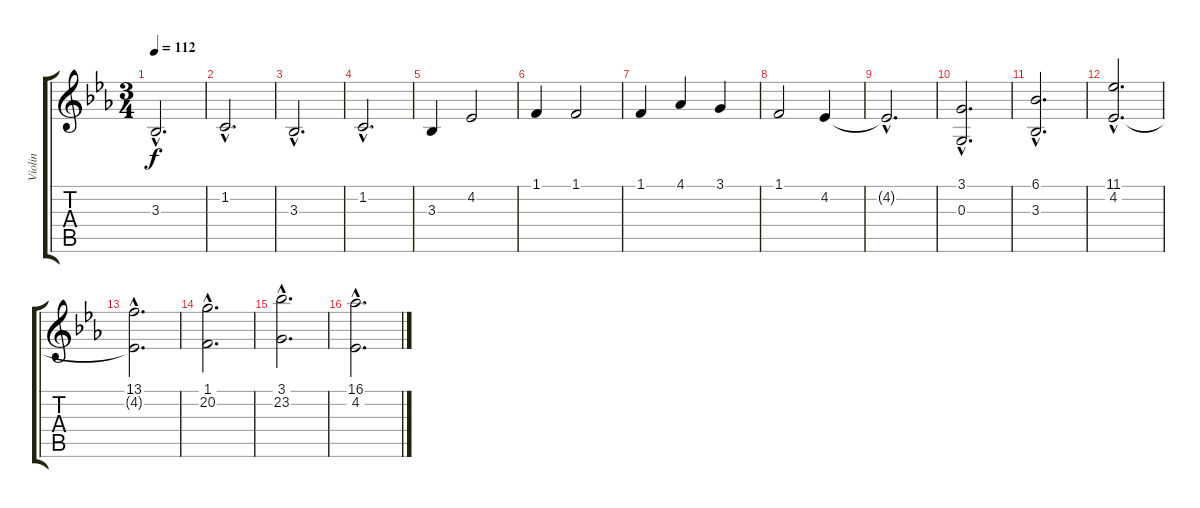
\track ("Violin" "Violin") {instrument tremolostrings}
\staff {score tabs}
\tuning (E4 B3 G3 D3 A2 E2) {hide}
\ts (3 4)
\tempo 112
\clef g2
\ks cminor
3.3{hac}.2{d dy f volume 4} |
1.2{hac}.2{d} |
3.3{hac}.2{d} |
1.2{hac}.2{d} |
3.3.4 4.2.2 |
1.1.4 1.1.2 |
1.1.4 4.1.4 3.1.4 |
1.1.2 4.2.4 |
4.2{hac t}.2{d volume 4} |
(3.1{hac} 0.3{hac}).2{d} |
(6.1{hac} 3.3{hac}).2{d} |
(11.1{hac} 4.2{hac}).2{d} |
(13.1{hac} 4.2{hac t}).2{d} |
(1.1{hac} 20.2{hac}).2{d} |
(3.1{hac} 23.2{hac}).2{d} |
(16.1{hac} 4.2{hac}).2{d}
